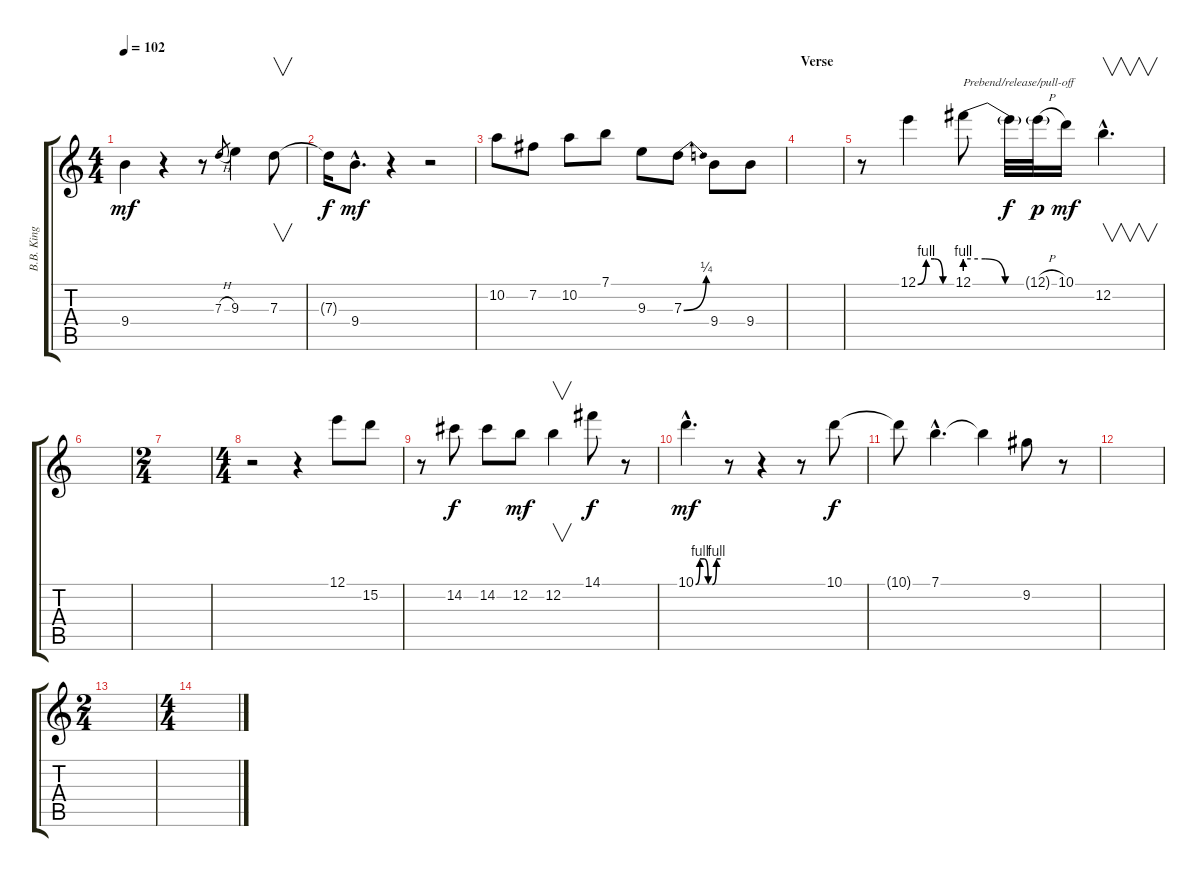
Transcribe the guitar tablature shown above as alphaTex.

\track ("B.B. King (Clean)" "B.B. King ") {instrument electricguitarjazz}
\staff {score tabs}
\tuning (E4 B3 G3 D3 A2 E2) {hide}
\ts (4 4)
\tempo 102
\clef g2
\ks c
9.4.4{dy mf} r.4 r.8 7.3{h}.8{gr} 9.3.4 7.3.8{v} |
7.3{t}.16{dy f} 9.4{hac}.8{d dy mf} r.4 r.2 |
10.2.8 7.2.8 10.2.8 7.1.8 9.3.8 7.3{be (bend 0 0 60 1)}.8 9.4.8 9.4.8 |
\section ("" "Verse")
|
r.8 12.1{be (custom 0 0 15 4 30 4 45 0 60 0)}.4 12.1{be (custom 0 4 20 4 40 0 60 0)}.8{txt "Prebend/release/pull-off"} 12.1{t}.32{dy f} 12.1{h g}.32{dy p} 10.1.16{dy mf} 12.2{hac}.4{v d} |
|
\ts (2 4)
|
\ts (4 4)
r.2 r.4 12.1.8 15.2.8 |
r.8 14.2.8{dy f} 14.2.8 12.2.8{dy mf} 12.2.4{v} 14.1.8{dy f} r.8 |
10.1{be (custom 0 0 10 4 20 4 30 0 40 0 50 4 60 4) hac}.4{d dy mf} r.8 r.4 r.8 10.1.8{dy f} |
10.1{t}.8 7.1{hac}.4{d} 7.1{t}.4 9.2.8 r.8 |
|
\ts (2 4)
|
\ts (4 4)
